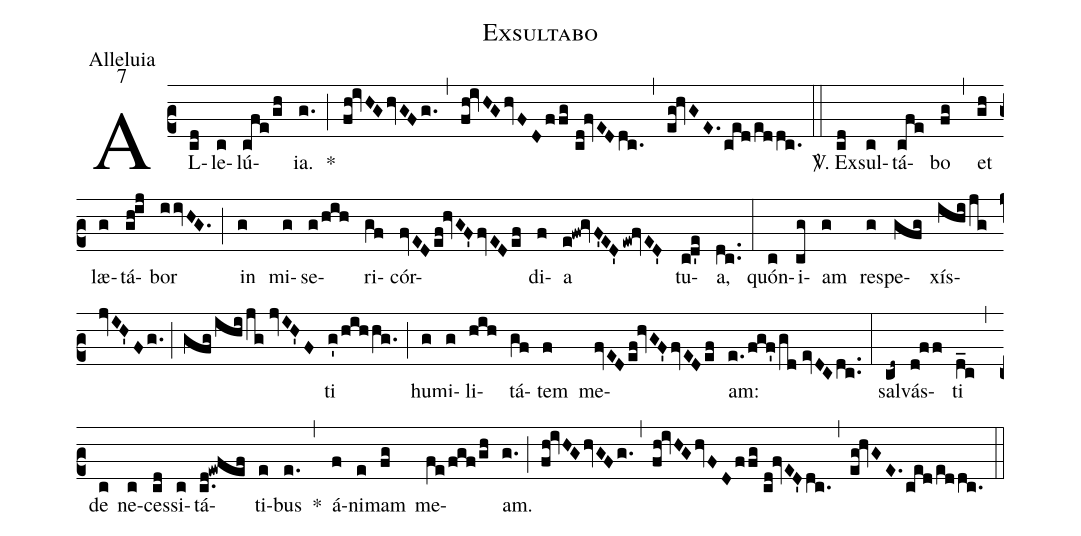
name:Exsultabo;
office-part:Alleluia;
mode:7;
%%
(c2) AL(cd)le(c)lú(cfe/gh)ia.(g.) *(;) (fh!ivHGhvGFg.) (,) (fh!ivHGhvFDffg//cd!fvEDdc.) (,) (eg!hvGE.ced/eddc.) (::)
<sp>V/</sp>. Ex(cd)sul(c)tá(cfe)bo(fg) (,) et(gh) læ(g)tá(gh!ij)bor(iivHG.) (;) in(g) mi(g)se(g/hih)ri(gf)cór(fvEDef!hvGF'fvEDef)di(f)a(e!fw!gvF'ED'ew!fvED') tu(c!d'e)a,(dc..) (:)
quón(c)i(cg)am(g) re(g)spe(gfg)xís(ihi/jg//jvIH'Fg.;gfg/ihi/jg//jvIH'F)ti(g'/hihhg.) (;) hu(g)mi(g)li(hih)tá(gf)tem(f) me(fvEDef!hvGF'fvEDef)am:(e./fgf'/gd//evDCdc..) (:)
sal(cd~)vás(d!ff)ti(d_c) (,) de(c) ne(c)ces(cd)si(c)tá(c.d!ewfef)ti(e)bus(e.) *(,) á(f)ni(e)mam(fg) me(fe/fgf/gh)am.(g.) (;) (fh!ivHGhvGFg.) (,) (fh!ivHGhvFDffg//cd!fvED'dc.) (,) (eg!hvGE.ced/eddc.) (::)
